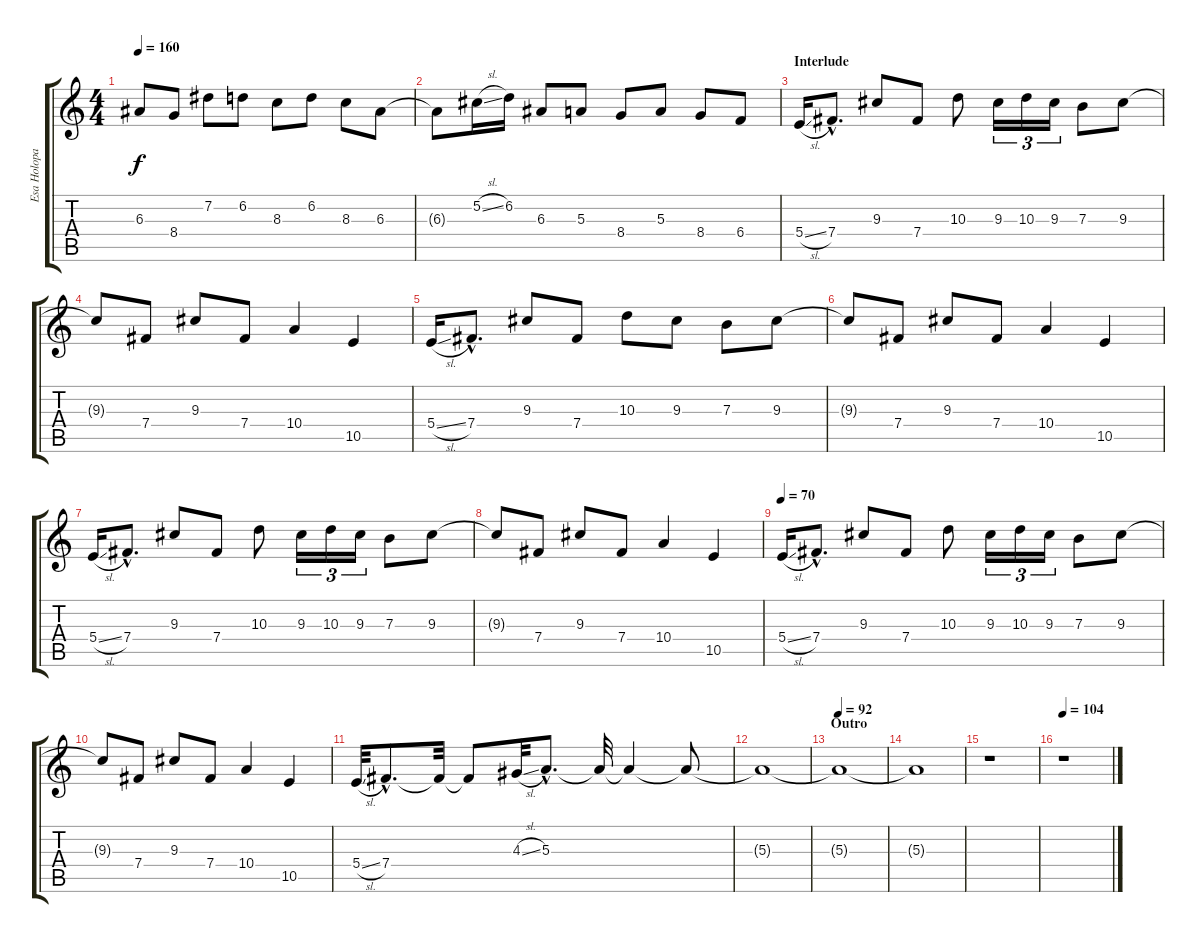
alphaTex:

\track ("Esa Holopainen" "Esa Holopa") {instrument distortionguitar}
\staff {score tabs}
\tuning (Db4 Ab3 E3 B2 Gb2 Db2) {hide}
\ts (4 4)
\tempo 160
\clef g2
\ks c
6.3{t}.8{dy f} 8.4.8 7.2.8 6.2.8 8.3.8 6.2.8 8.3.8 6.3.8 |
6.3{t}.8 5.2{sl}.16 6.2.16 6.3.8 5.3.8 8.4.8 5.3.8 8.4.8 6.4.8 |
\section ("" "Interlude")
5.4{sl}.16 7.4{hac}.8{d} 9.3.8 7.4.8 10.3.8 9.3.16{tu (3 2)} 10.3.16{tu (3 2)} 9.3.16{tu (3 2)} 7.3.8 9.3.8 |
9.3{t}.8 7.4.8 9.3.8 7.4.8 10.4.4 10.5.4 |
5.4{sl}.16 7.4{hac}.8{d} 9.3.8 7.4.8 10.3.8 9.3.8 7.3.8 9.3.8 |
9.3{t}.8 7.4.8 9.3.8 7.4.8 10.4.4 10.5.4 |
5.4{sl}.16 7.4{hac}.8{d} 9.3.8 7.4.8 10.3.8 9.3.16{tu (3 2)} 10.3.16{tu (3 2)} 9.3.16{tu (3 2)} 7.3.8 9.3.8 |
9.3{t}.8 7.4.8 9.3.8 7.4.8 10.4.4 10.5.4 |
\tempo 70
5.4{sl}.16 7.4{hac}.8{d} 9.3.8 7.4.8 10.3.8 9.3.16{tu (3 2)} 10.3.16{tu (3 2)} 9.3.16{tu (3 2)} 7.3.8 9.3.8 |
9.3{t}.8 7.4.8 9.3.8 7.4.8 10.4.4 10.5.4 |
5.4{sl}.32 7.4{hac}.8{d} 7.4{t}.32 7.4{t}.8 4.3{sl}.32{volume 0} 5.3{hac}.8{d} 5.3{t}.32 5.3{t}.4 5.3{t}.8 |
5.3{t}.1 |
\section ("" "Outro")
\tempo 92
5.3{t}.1 |
5.3{t}.1 |
r.1 |
\tempo 104
r.1
